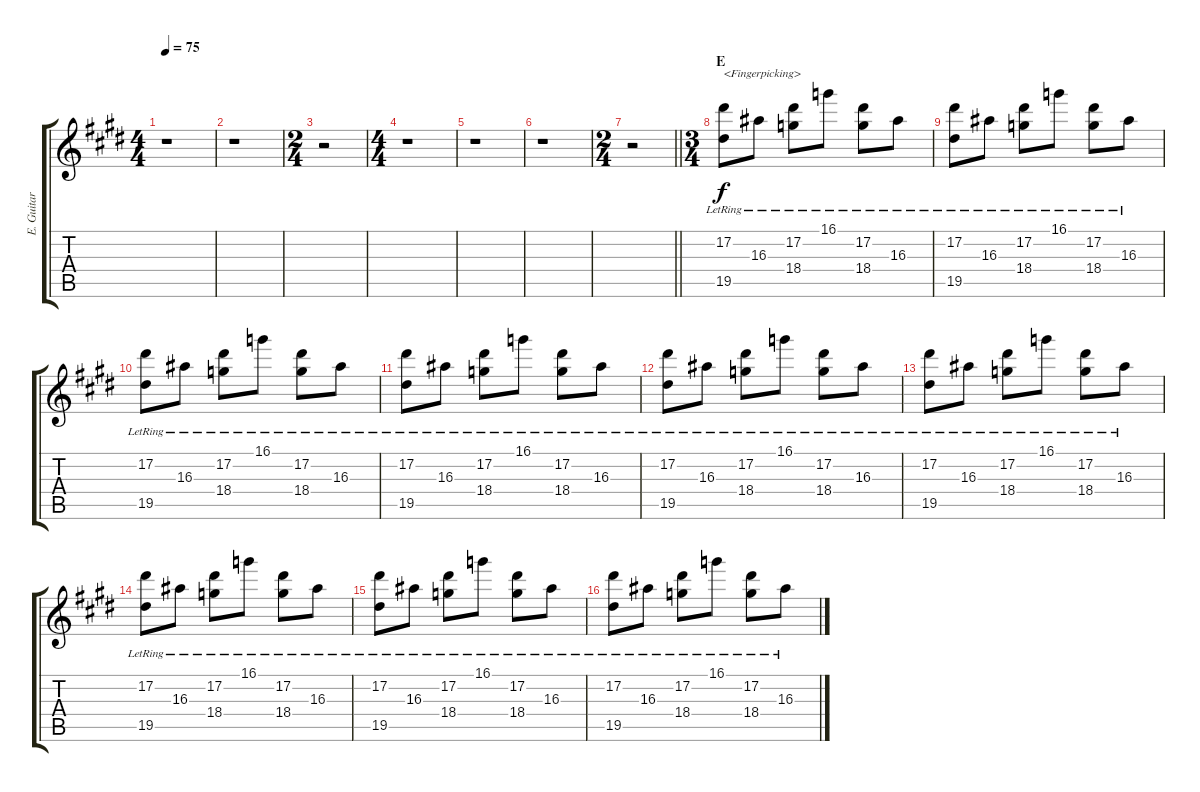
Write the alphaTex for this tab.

\track ("E. Guitar IV" "E. Guitar ") {instrument electricguitarclean}
\staff {score tabs}
\tuning (Eb4 Bb3 Gb3 Db3 Ab2 Eb2) {hide}
\ts (4 4)
\tempo 75
\clef g2
\ks e
r.1{dy f} |
r.1 |
\ts (2 4)
r.2 |
\ts (4 4)
r.1 |
r.1 |
r.1 |
\ts (2 4)
\barLineRight lightlight
r.2 |
\ts (3 4)
\section ("" "E")
(17.2{lr} 19.5{lr}).8{txt "<Fingerpicking>"} 16.3{lr}.8 (17.2{lr} 18.4{lr}).8 16.1{lr}.8 (17.2{lr} 18.4{lr}).8 16.3{lr}.8 |
(17.2{lr} 19.5{lr}).8 16.3{lr}.8 (17.2{lr} 18.4{lr}).8 16.1{lr}.8 (17.2{lr} 18.4{lr}).8 16.3{lr}.8 |
(17.2{lr} 19.5{lr}).8 16.3{lr}.8 (17.2{lr} 18.4{lr}).8 16.1{lr}.8 (17.2{lr} 18.4{lr}).8 16.3{lr}.8 |
(17.2{lr} 19.5{lr}).8 16.3{lr}.8 (17.2{lr} 18.4{lr}).8 16.1{lr}.8 (17.2{lr} 18.4{lr}).8 16.3{lr}.8 |
(17.2{lr} 19.5{lr}).8 16.3{lr}.8 (17.2{lr} 18.4{lr}).8 16.1{lr}.8 (17.2{lr} 18.4{lr}).8 16.3{lr}.8 |
(17.2{lr} 19.5{lr}).8 16.3{lr}.8 (17.2{lr} 18.4{lr}).8 16.1{lr}.8 (17.2{lr} 18.4{lr}).8 16.3{lr}.8 |
(17.2{lr} 19.5{lr}).8 16.3{lr}.8 (17.2{lr} 18.4{lr}).8 16.1{lr}.8 (17.2{lr} 18.4{lr}).8 16.3{lr}.8 |
(17.2{lr} 19.5{lr}).8 16.3{lr}.8 (17.2{lr} 18.4{lr}).8 16.1{lr}.8 (17.2{lr} 18.4{lr}).8 16.3{lr}.8 |
(17.2{lr} 19.5{lr}).8 16.3{lr}.8 (17.2{lr} 18.4{lr}).8 16.1{lr}.8 (17.2{lr} 18.4{lr}).8 16.3{lr}.8
